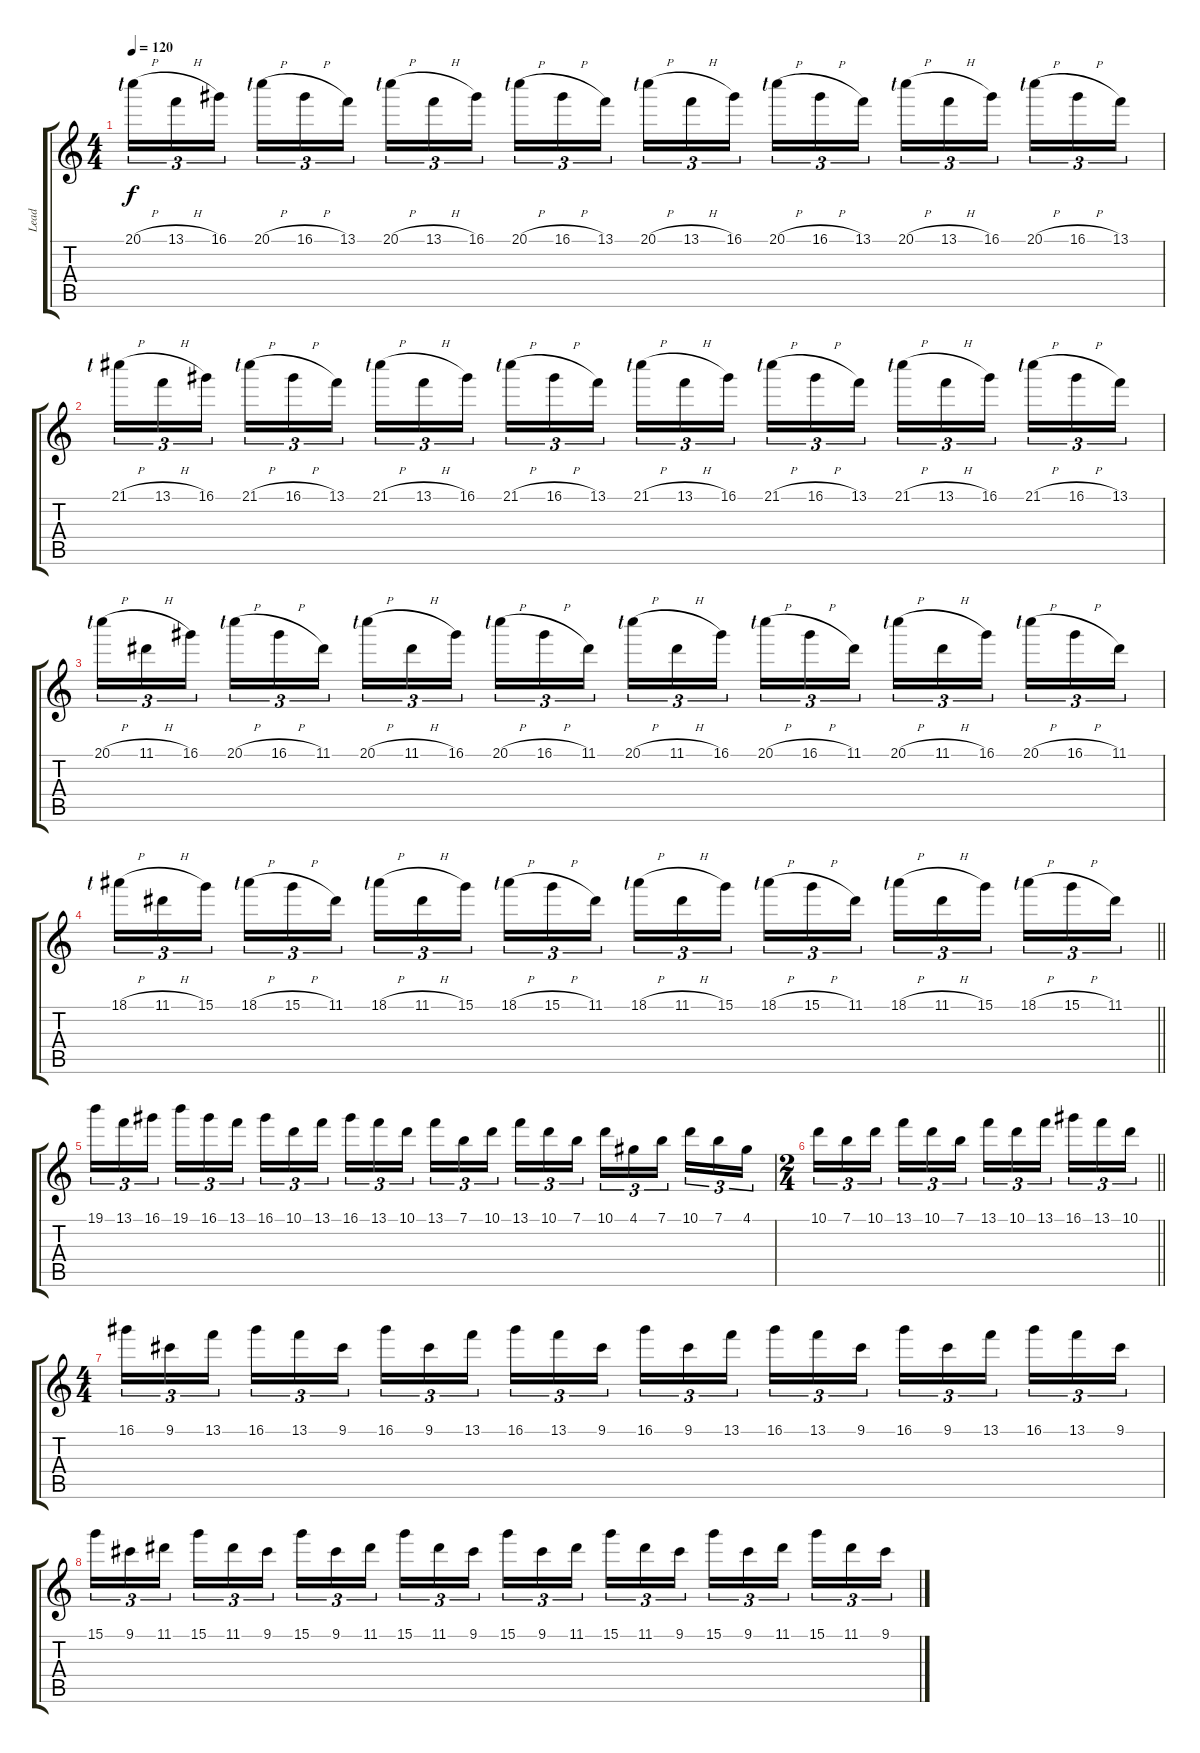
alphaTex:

\track ("Lead" "Lead") {instrument distortionguitar}
\staff {score tabs}
\tuning (E4 B3 G3 D3 A2 E2) {hide}
\ts (4 4)
\tempo 120
\clef g2
\ks c
20.1{h lf 1}.16{tu (3 2) dy f} 13.1{h}.16{tu (3 2)} 16.1.16{tu (3 2)} 20.1{h lf 1}.16{tu (3 2)} 16.1{h}.16{tu (3 2)} 13.1.16{tu (3 2)} 20.1{h lf 1}.16{tu (3 2)} 13.1{h}.16{tu (3 2)} 16.1.16{tu (3 2)} 20.1{h lf 1}.16{tu (3 2)} 16.1{h}.16{tu (3 2)} 13.1.16{tu (3 2)} 20.1{h lf 1}.16{tu (3 2)} 13.1{h}.16{tu (3 2)} 16.1.16{tu (3 2)} 20.1{h lf 1}.16{tu (3 2)} 16.1{h}.16{tu (3 2)} 13.1.16{tu (3 2)} 20.1{h lf 1}.16{tu (3 2)} 13.1{h}.16{tu (3 2)} 16.1.16{tu (3 2)} 20.1{h lf 1}.16{tu (3 2)} 16.1{h}.16{tu (3 2)} 13.1.16{tu (3 2)} |
21.1{h lf 1}.16{tu (3 2)} 13.1{h}.16{tu (3 2)} 16.1.16{tu (3 2)} 21.1{h lf 1}.16{tu (3 2)} 16.1{h}.16{tu (3 2)} 13.1.16{tu (3 2)} 21.1{h lf 1}.16{tu (3 2)} 13.1{h}.16{tu (3 2)} 16.1.16{tu (3 2)} 21.1{h lf 1}.16{tu (3 2)} 16.1{h}.16{tu (3 2)} 13.1.16{tu (3 2)} 21.1{h lf 1}.16{tu (3 2)} 13.1{h}.16{tu (3 2)} 16.1.16{tu (3 2)} 21.1{h lf 1}.16{tu (3 2)} 16.1{h}.16{tu (3 2)} 13.1.16{tu (3 2)} 21.1{h lf 1}.16{tu (3 2)} 13.1{h}.16{tu (3 2)} 16.1.16{tu (3 2)} 21.1{h lf 1}.16{tu (3 2)} 16.1{h}.16{tu (3 2)} 13.1.16{tu (3 2)} |
20.1{h lf 1}.16{tu (3 2)} 11.1{h}.16{tu (3 2)} 16.1.16{tu (3 2)} 20.1{h lf 1}.16{tu (3 2)} 16.1{h}.16{tu (3 2)} 11.1.16{tu (3 2)} 20.1{h lf 1}.16{tu (3 2)} 11.1{h}.16{tu (3 2)} 16.1.16{tu (3 2)} 20.1{h lf 1}.16{tu (3 2)} 16.1{h}.16{tu (3 2)} 11.1.16{tu (3 2)} 20.1{h lf 1}.16{tu (3 2)} 11.1{h}.16{tu (3 2)} 16.1.16{tu (3 2)} 20.1{h lf 1}.16{tu (3 2)} 16.1{h}.16{tu (3 2)} 11.1.16{tu (3 2)} 20.1{h lf 1}.16{tu (3 2)} 11.1{h}.16{tu (3 2)} 16.1.16{tu (3 2)} 20.1{h lf 1}.16{tu (3 2)} 16.1{h}.16{tu (3 2)} 11.1.16{tu (3 2)} |
\barLineRight lightlight
18.1{h lf 1}.16{tu (3 2)} 11.1{h}.16{tu (3 2)} 15.1.16{tu (3 2)} 18.1{h lf 1}.16{tu (3 2)} 15.1{h}.16{tu (3 2)} 11.1.16{tu (3 2)} 18.1{h lf 1}.16{tu (3 2)} 11.1{h}.16{tu (3 2)} 15.1.16{tu (3 2)} 18.1{h lf 1}.16{tu (3 2)} 15.1{h}.16{tu (3 2)} 11.1.16{tu (3 2)} 18.1{h lf 1}.16{tu (3 2)} 11.1{h}.16{tu (3 2)} 15.1.16{tu (3 2)} 18.1{h lf 1}.16{tu (3 2)} 15.1{h}.16{tu (3 2)} 11.1.16{tu (3 2)} 18.1{h lf 1}.16{tu (3 2)} 11.1{h}.16{tu (3 2)} 15.1.16{tu (3 2)} 18.1{h lf 1}.16{tu (3 2)} 15.1{h}.16{tu (3 2)} 11.1.16{tu (3 2)} |
19.1.16{tu (3 2)} 13.1.16{tu (3 2)} 16.1.16{tu (3 2)} 19.1.16{tu (3 2)} 16.1.16{tu (3 2)} 13.1.16{tu (3 2)} 16.1.16{tu (3 2)} 10.1.16{tu (3 2)} 13.1.16{tu (3 2)} 16.1.16{tu (3 2)} 13.1.16{tu (3 2)} 10.1.16{tu (3 2)} 13.1.16{tu (3 2)} 7.1.16{tu (3 2)} 10.1.16{tu (3 2)} 13.1.16{tu (3 2)} 10.1.16{tu (3 2)} 7.1.16{tu (3 2)} 10.1.16{tu (3 2)} 4.1.16{tu (3 2)} 7.1.16{tu (3 2)} 10.1.16{tu (3 2)} 7.1.16{tu (3 2)} 4.1.16{tu (3 2)} |
\ts (2 4)
\barLineRight lightlight
10.1.16{tu (3 2)} 7.1.16{tu (3 2)} 10.1.16{tu (3 2)} 13.1.16{tu (3 2)} 10.1.16{tu (3 2)} 7.1.16{tu (3 2)} 13.1.16{tu (3 2)} 10.1.16{tu (3 2)} 13.1.16{tu (3 2)} 16.1.16{tu (3 2)} 13.1.16{tu (3 2)} 10.1.16{tu (3 2)} |
\ts (4 4)
16.1.16{tu (3 2)} 9.1.16{tu (3 2)} 13.1.16{tu (3 2)} 16.1.16{tu (3 2)} 13.1.16{tu (3 2)} 9.1.16{tu (3 2)} 16.1.16{tu (3 2)} 9.1.16{tu (3 2)} 13.1.16{tu (3 2)} 16.1.16{tu (3 2)} 13.1.16{tu (3 2)} 9.1.16{tu (3 2)} 16.1.16{tu (3 2)} 9.1.16{tu (3 2)} 13.1.16{tu (3 2)} 16.1.16{tu (3 2)} 13.1.16{tu (3 2)} 9.1.16{tu (3 2)} 16.1.16{tu (3 2)} 9.1.16{tu (3 2)} 13.1.16{tu (3 2)} 16.1.16{tu (3 2)} 13.1.16{tu (3 2)} 9.1.16{tu (3 2)} |
15.1.16{tu (3 2)} 9.1.16{tu (3 2)} 11.1.16{tu (3 2)} 15.1.16{tu (3 2)} 11.1.16{tu (3 2)} 9.1.16{tu (3 2)} 15.1.16{tu (3 2)} 9.1.16{tu (3 2)} 11.1.16{tu (3 2)} 15.1.16{tu (3 2)} 11.1.16{tu (3 2)} 9.1.16{tu (3 2)} 15.1.16{tu (3 2)} 9.1.16{tu (3 2)} 11.1.16{tu (3 2)} 15.1.16{tu (3 2)} 11.1.16{tu (3 2)} 9.1.16{tu (3 2)} 15.1.16{tu (3 2)} 9.1.16{tu (3 2)} 11.1.16{tu (3 2)} 15.1.16{tu (3 2)} 11.1.16{tu (3 2)} 9.1.16{tu (3 2)}
